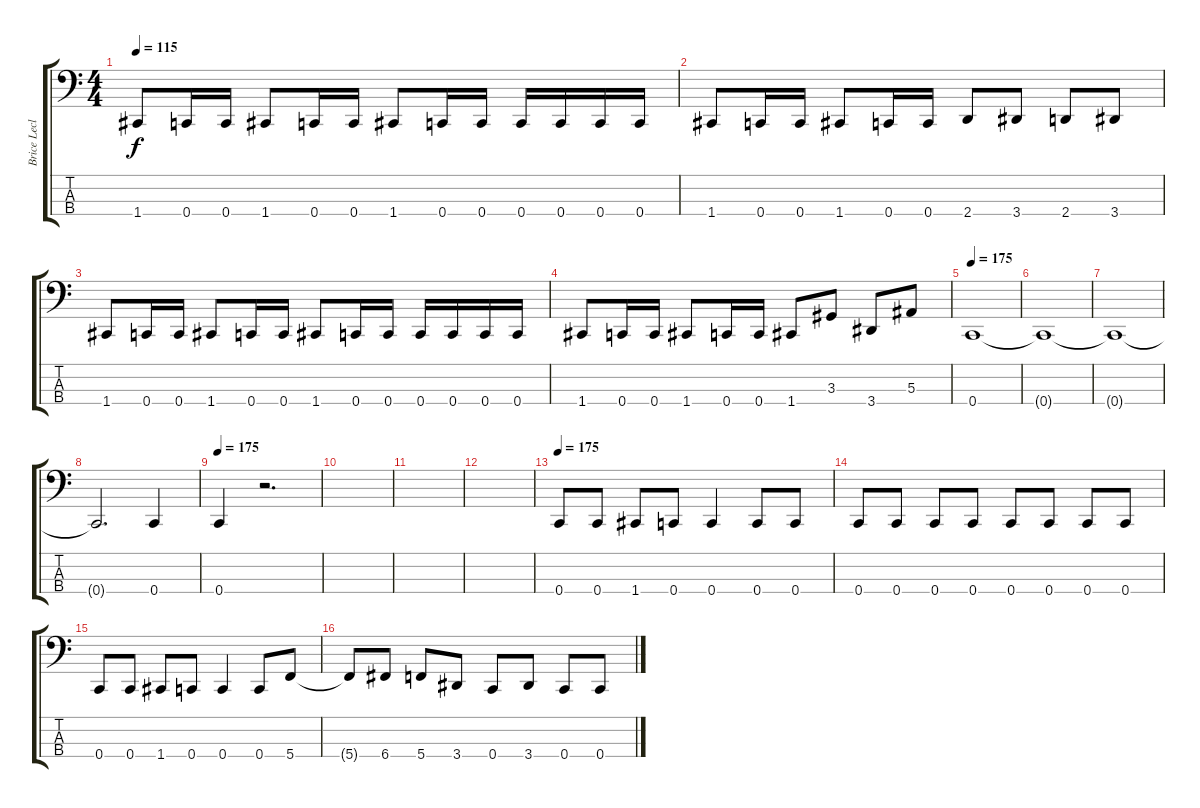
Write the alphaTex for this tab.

\track ("Brice Leclercq (Ex-Bass)" "Brice Lecl") {instrument electricbasspick}
\staff {score tabs}
\tuning (Eb2 Bb1 F1 C1) {hide}
\ts (4 4)
\tempo 115
\clef f4
\ks c
1.4.8{dy f} 0.4.16 0.4.16 1.4.8 0.4.16 0.4.16 1.4.8 0.4.16 0.4.16 0.4.16 0.4.16 0.4.16 0.4.16 |
1.4.8 0.4.16 0.4.16 1.4.8 0.4.16 0.4.16 2.4.8 3.4.8 2.4.8 3.4.8 |
1.4.8 0.4.16 0.4.16 1.4.8 0.4.16 0.4.16 1.4.8 0.4.16 0.4.16 0.4.16 0.4.16 0.4.16 0.4.16 |
1.4.8 0.4.16 0.4.16 1.4.8 0.4.16 0.4.16 1.4.8 3.3.8 3.4.8 5.3.8 |
\tempo 175
0.4.1{volume 16} |
0.4{t}.1 |
0.4{t}.1 |
0.4{t}.2{d} 0.4.4 |
\tempo 175
0.4.4 r.2{d} |
|
|
|
\tempo 175
0.4.8 0.4.8 1.4.8 0.4.8 0.4.4 0.4.8 0.4.8 |
0.4.8 0.4.8 0.4.8 0.4.8 0.4.8 0.4.8 0.4.8 0.4.8 |
0.4.8 0.4.8 1.4.8 0.4.8 0.4.4 0.4.8 5.4.8 |
5.4{t}.8 6.4.8 5.4.8 3.4.8 0.4.8 3.4.8 0.4.8 0.4.8
